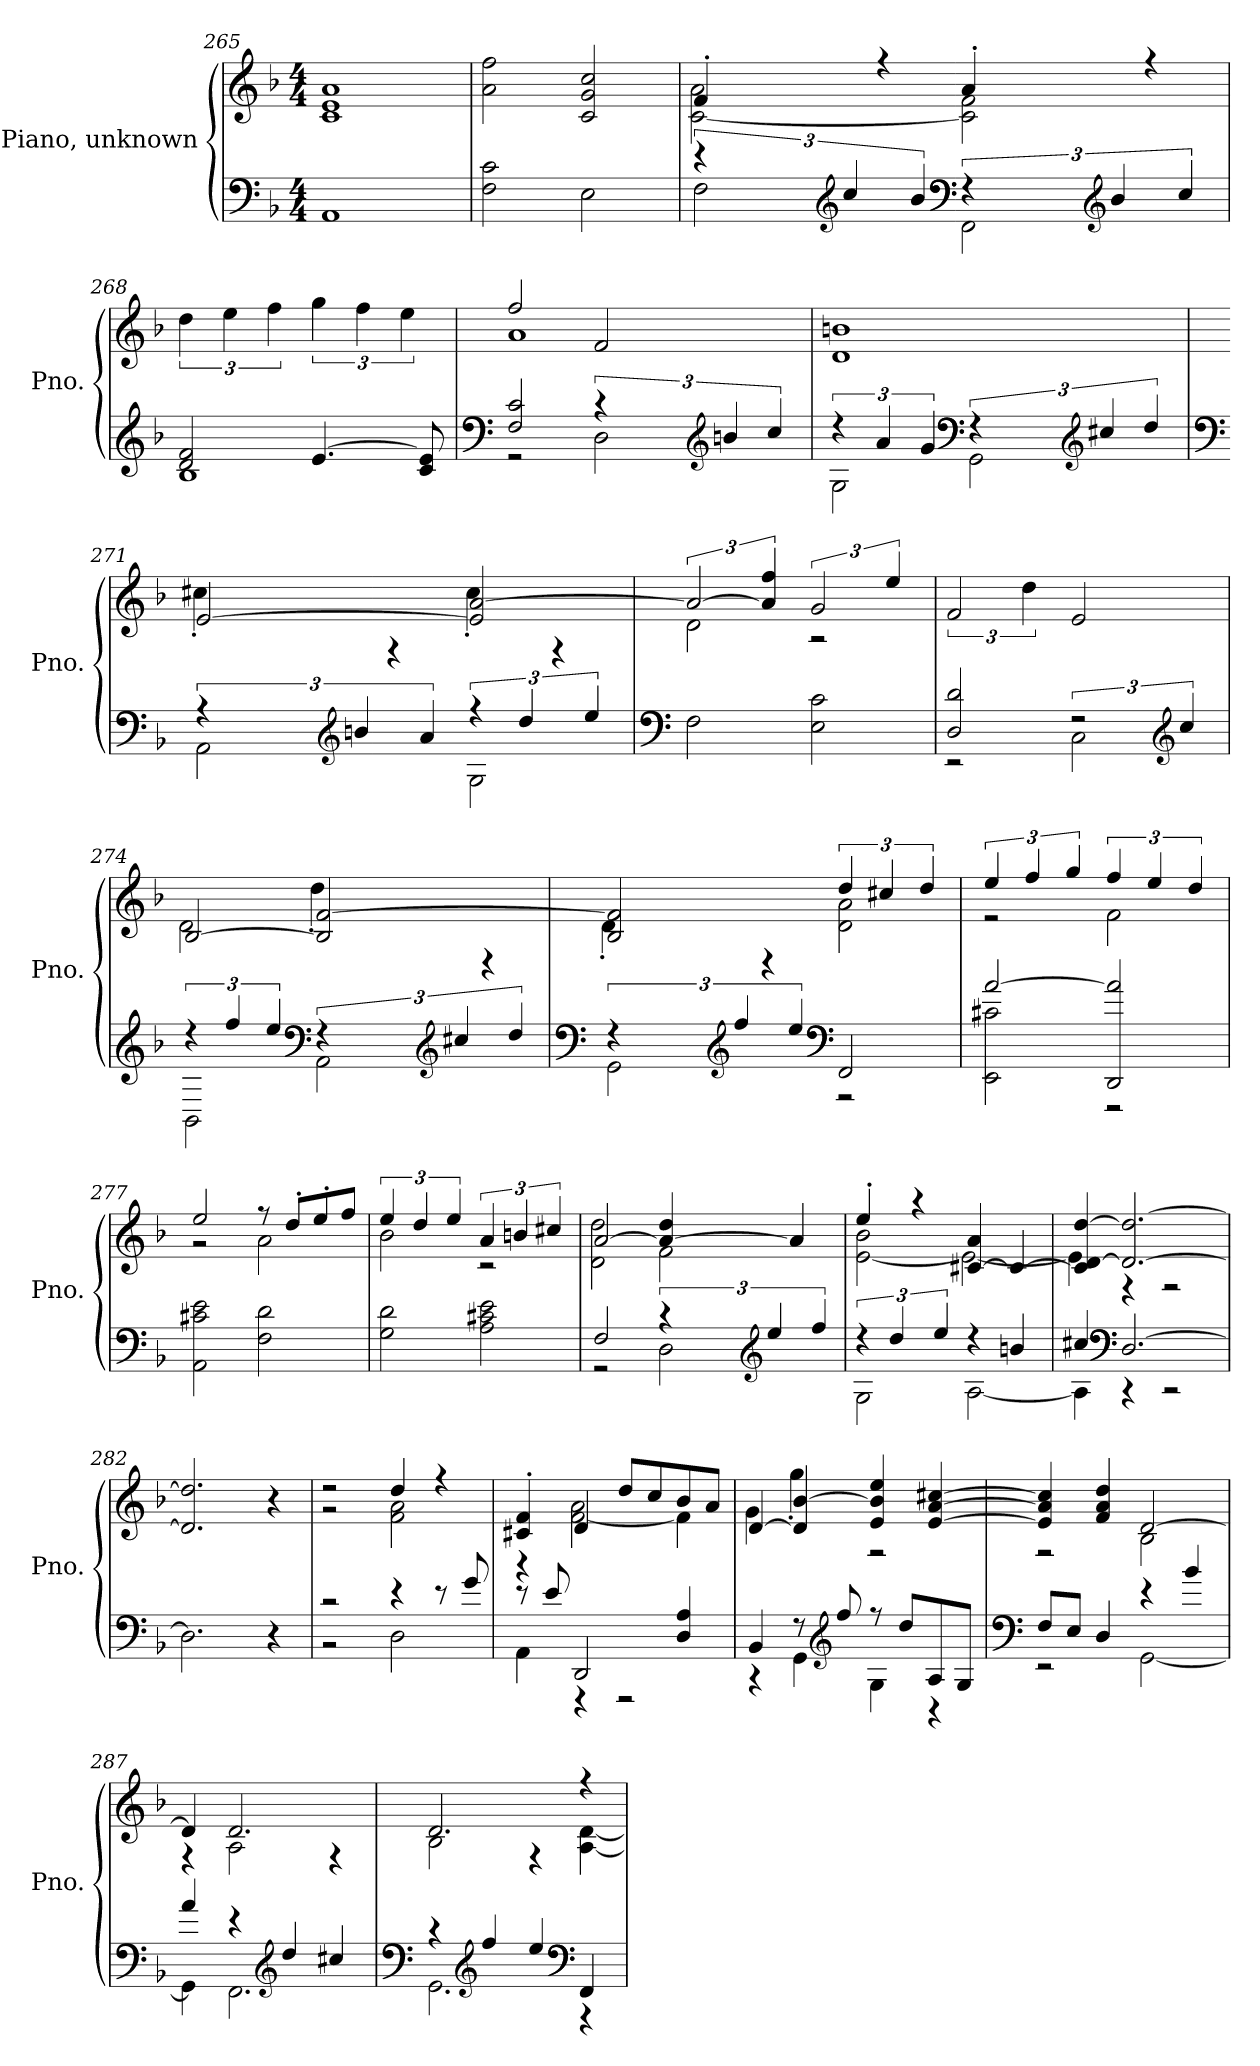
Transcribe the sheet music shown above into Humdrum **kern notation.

**kern	**kern
*part1	*part1
*staff2	*staff1
*I"Piano, unknown	*
*I'Pno.	*
*clefF4	*clefG2
*k[b-]	*k[b-]
*M4/4	*M4/4
=265	=265
1AA	1c 1e 1a
=266	=266
2F\ 2c\	2a\ 2ff\
2E\	2c/ 2g/ 2cc/
!!LO:PB:g=z
=267	=267
*^	*^
6r	2F\	4f'/	[2c\ 2a\
*clefG2	*	*	*
6cc/	.	.	.
.	.	4r	.
6b-/	.	.	.
*clefF4	*	*	*
6r	2FF\	4a'/	2c\] 2f\
*clefG2	*	*	*
6b-/	.	.	.
.	.	4r	.
6cc/	.	.	.
*	*	*v	*v
=268	=268	=268
2d/ 2f/	1B-	6dd\
.	.	6ee\
.	.	6ff\
[4.e/	.	6gg\
.	.	6ff\
.	.	6ee\
8c/ 8e/]	.	.
=269	=269	=269
*clefF4	*	*
*	*	*^
2F/ 2c/	2r	2ff/	1a
6r	2D\	2f/	.
*clefG2	*	*	*
6bn/	.	.	.
6cc/	.	.	.
*	*	*v	*v
=270	=270	=270
6r	2G\	1d 1bn
6a/	.	.
6g/	.	.
*clefF4	*	*
6r	2GG\	.
*clefG2	*	*
6cc#X/	.	.
6dd/	.	.
!!LO:LB:g=z
=271	=271	=271
*clefF4	*	*
*	*	*^
6r	2AA\	[2e/	4cc#X'\
*clefG2	*	*	*
6bn/	.	.	.
.	.	.	4r
6a/	.	.	.
6r	2G\	2e/] [2a/	4cc#'\
6dd/	.	.	.
.	.	.	4r
6ee/	.	.	.
*v	*v	*	*
=272	=272	=272
*clefF4	*	*
2F\	3a/_	2d\
.	6a/] 6ff/	.
2E\ 2c\	3g/	2r
.	6ee/	.
*	*v	*v
=273	=273
*^	*
2D/ 2d/	2r	3f/
.	.	6dd\
3r	2C\	2e/
*clefG2	*	*
6cc/	.	.
=274	=274	=274
*	*	*^
6r	2BB-\	[2B-/	2d\
6ff/	.	.	.
6ee/	.	.	.
*clefF4	*	*	*
6r	2AA\	2B-/] [2f/	4dd'\
*clefG2	*	*	*
6cc#X/	.	.	.
.	.	.	4r
6dd/	.	.	.
!!LO:LB:g=z	!!
=275	=275	=275	=275
*clefF4	*	*	*
6r	2GG\	2B-/ 2f/]	4d'\
*clefG2	*	*	*
6ff/	.	.	.
.	.	.	4r
6ee/	.	.	.
*clefF4	*	*	*
2FF/	2r	6dd/	2d\ 2a\
.	.	6cc#X/	.
.	.	6dd/	.
=276	=276	=276	=276
[2a/	2EE\ 2c#X\	6ee/	2r
.	.	6ff/	.
.	.	6gg/	.
2DD/ 2a/]	2r	6ff/	2f\
.	.	6ee/	.
.	.	6dd/	.
*v	*v	*	*
=277	=277	=277
2AA\ 2c#X\ 2e\	2ee/	2r
2F\ 2d\	8r	2a\
.	8dd'/L	.
.	8ee'/	.
.	8ff/J	.
=278	=278	=278
2G\ 2d\	6ee/	2b-\
.	6dd/	.
.	6ee/	.
2A\ 2c#X\ 2e\	6a/	2r
.	6bn/	.
.	6cc#X/	.
=279	=279	=279
*^	*	*
2F/	2r	[2a/	2d\ 2dd\
6r	2D\	4a/_ 4dd/	2f\
*clefG2	*	*	*
6ee/	.	.	.
.	.	4a/]	.
6ff/	.	.	.
!!LO:LB:g=z	!!
=280	=280	=280	=280
6r	2G\	4ee'/	[2e\ 2b-\
6dd/	.	.	.
.	.	4r	.
6ee/	.	.	.
4r	[2A\	[4c#X/ 4a/	2e\_
4bn/	.	4c#/_	.
=281	=281	=281	=281
4cc#X/	4A\]	4c#/] [4d/ [4dd/	4e\]
*clefF4	*	*	*
[2.D/	4r	2.d/_ 2.dd/_	4r
.	2r	.	2r
*v	*v	*	*
*	*v	*v
=282	=282
2.D\]	2.d/] 2.dd/]
4r	4r
=283	=283
*^	*^
2r	2r	2r	2r
4r	2D\	4dd/	2f\ 2a\
8r	.	4r	.
8g/	.	.	.
=284	=284	=284	=284
8r	4AA\	4c#X/' 4f/'	4r
8e/	.	.	.
2DD/	4r	4d/	[2f\ 2a\
.	2r	8dd/L	.
.	.	8cc/	.
4D/ 4A/	.	8b-/	4f\]
.	.	8a/J	.
=285	=285	=285	=285
4BB-/	4r	[4d/	4g\
8r	4GG\	4d/] [4b-/	4gg'\
*clefG2	*	*	*
8ff/	.	.	.
8r	4G\	4e/ 4b-/] 4ee/	2r
8dd/L	.	.	.
8A/	4r	[4e/ [4a/ [4cc#X/	.
8G/J	.	.	.
!!LO:LB:g=z	!!
=286	=286	=286	=286
*clefF4	*	*	*
8F/L	2r	4e/] 4a/] 4cc#/]	2r
8E/J	.	.	.
4D/	.	4f/ 4a/ 4dd/	.
4r	[2GG\	[2d/	2B-\
4b-/	.	.	.
=287	=287	=287	=287
4a/	4GG\]	4d/]	4r
4r	2.FF\	2.d/	2A\
*clefG2	*	*	*
4dd/	.	.	.
4cc#X/	.	.	4r
=288	=288	=288	=288
*clefF4	*	*	*
4r	2.GG\	2.d/	2B-\
*clefG2	*	*	*
4ff/	.	.	.
4ee/	.	.	4r
*clefF4	*	*	*
4FF/	4r	4r	[4A\ [4d\
*v	*v	*	*
*	*v	*v
=	=
*-	*-
